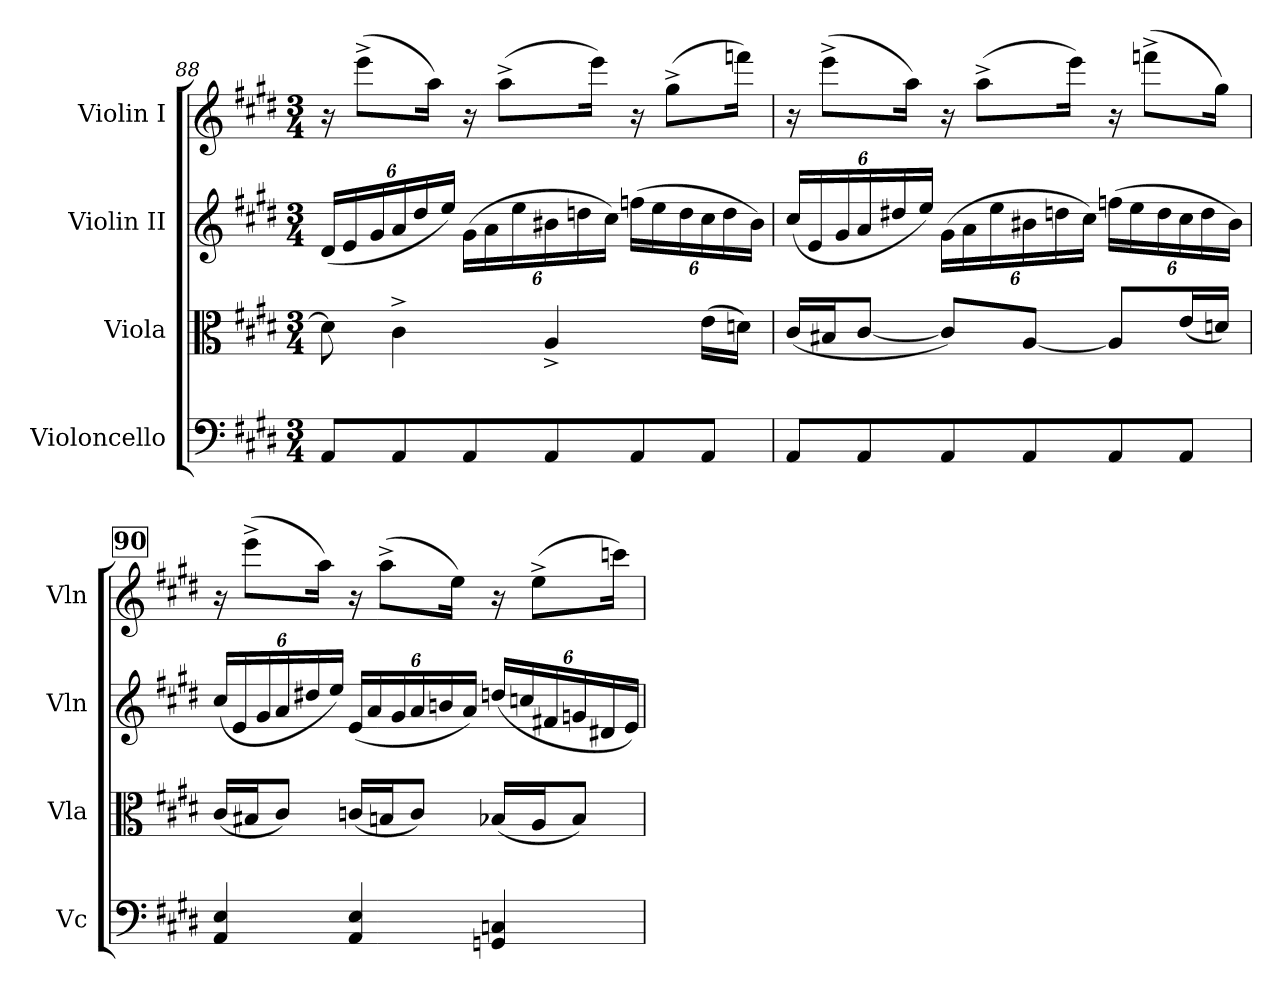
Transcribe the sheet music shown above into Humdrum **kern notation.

**kern	**kern	**kern	**kern
*part4	*part3	*part2	*part1
*staff4	*staff3	*staff2	*staff1
*I"Violoncello	*I"Viola	*I"Violin II	*I"Violin I
*I'Vc	*I'Vla	*I'Vln	*I'Vln
*clefF4	*clefC3	*clefG2	*clefG2
*k[f#c#g#d#]	*k[f#c#g#d#]	*k[f#c#g#d#]	*k[f#c#g#d#]
*M3/4	*M3/4	*M3/4	*M3/4
*	*	*Xbrackettup	*
=88	=88	=88	=88
8AA/L	8d\]	(24d#/LL	16r
.	.	24e/	.
.	.	.	(8eee^\L
.	.	24g#/	.
8AA/	4c#^\	24a/	.
.	.	24dd#/	.
.	.	.	16aa\Jk)
.	.	24ee/JJ)	.
8AA/	.	(24g#\LL	16r
.	.	24a\	.
.	.	.	(8aa^\L
.	.	24ee\	.
8AA/	4A^/	24b#X\	.
.	.	24ddn\	.
.	.	.	16eee\Jk)
.	.	24cc#\JJ)	.
8AA/	.	(24ffn\LL	16r
.	.	24ee\	.
.	.	.	(8gg#^\L
.	.	24dd\	.
8AA/J	(16e\LL	24cc#\	.
.	.	24dd\	.
.	16dn\JJ)	.	16fffn\Jk)
.	.	24b#\JJ)	.
!!LO:LB:g=z
=89	=89	=89	=89
8AA/L	(16c#/LL	(24cc#/LL	16r
.	.	24e/	.
.	16B#X/J	.	(8eee^\L
.	.	24g#/	.
8AA/	[8c#/J	24a/	.
.	.	24dd#X/	.
.	.	.	16aa\Jk)
.	.	24ee/JJ)	.
8AA/	8c#/L])	(24g#\LL	16r
.	.	24a\	.
.	.	.	(8aa^\L
.	.	24ee\	.
8AA/	[8A/J	24b#X\	.
.	.	24ddn\	.
.	.	.	16eee\Jk)
.	.	24cc#\JJ)	.
8AA/	8A/L]	(24ffn\LL	16r
.	.	24ee\	.
.	.	.	(8fffn^\L
.	.	24dd\	.
8AA/J	(16e/L	24cc#\	.
.	.	24dd\	.
.	16dn/JJ)	.	16gg#\Jk)
.	.	24b#\JJ)	.
!!LO:REH:place=s1:a:B:fs=14:t=90
=90	=90	=90	=90
4AA/ 4E/	(16c#/LL	(24cc#/LL	16r
.	.	24e/	.
.	16B#X/J	.	(8eee^\L
.	.	24g#/	.
.	8c#/J)	24a/	.
.	.	24dd#X/	.
.	.	.	16aa\Jk)
.	.	24ee/JJ)	.
4AA/ 4E/	(16cn/LL	(24e/LL	16r
.	.	24a/	.
.	16Bn/J	.	(8aa^\L
.	.	24g#/	.
.	8c/J)	24a/	.
.	.	24bn/	.
.	.	.	16ee\Jk)
.	.	24a/JJ)	.
4GGn/ 4Cn/	(16B-X/LL	(24ddn/LL	16r
.	.	24ccn/	.
.	16A/J	.	(8ee^\L
.	.	24f#X/	.
.	8B-/J)	24gn/	.
.	.	24d#X/	.
.	.	.	16cccn\Jk)
.	.	24e/JJ)	.
=	=	=	=
*-	*-	*-	*-
